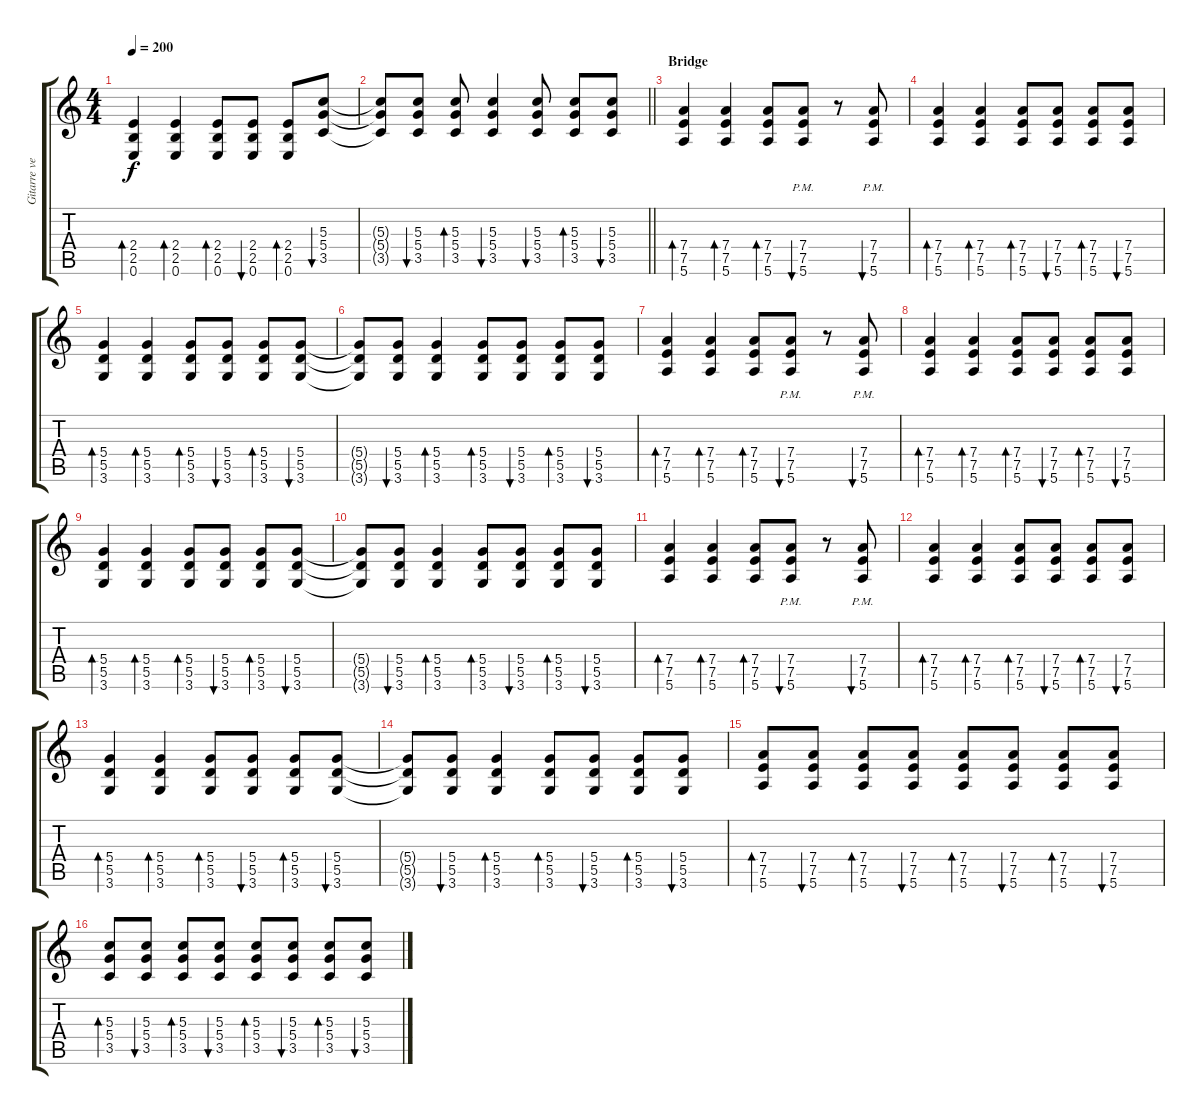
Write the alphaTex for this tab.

\track ("Gitarre verzerrt 1" "Gitarre ve") {instrument distortionguitar}
\staff {score tabs}
\tuning (E4 B3 G3 D3 A2 E2) {hide}
\ts (4 4)
\tempo 200
\clef g2
\ks c
(2.4 2.5 0.6).4{bd 120 dy f} (2.4 2.5 0.6).4{bd 120} (2.4 2.5 0.6).8{bd 120} (2.4 2.5 0.6).8{bu 120} (2.4 2.5 0.6).8{bd 120} (5.3 5.4 3.5).8{bu 120} |
\barLineRight lightlight
(5.3{t} 5.4{t} 3.5{t}).8 (5.3 5.4 3.5).8{bu 120} (5.3 5.4 3.5).8{bd 120} (5.3 5.4 3.5).4{bu 120} (5.3 5.4 3.5).8{bu 120} (5.3 5.4 3.5).8{bd 120} (5.3 5.4 3.5).8{bu 120} |
\section ("" "Bridge")
(7.4 7.5 5.6).4{bd 120} (7.4 7.5 5.6).4{bd 120} (7.4 7.5 5.6).8{bd 120} (7.4{pm} 7.5{pm} 5.6{pm}).8{bu 120} r.8 (7.4{pm} 7.5{pm} 5.6{pm}).8{bu 120} |
(7.4 7.5 5.6).4{bd 120} (7.4 7.5 5.6).4{bd 120} (7.4 7.5 5.6).8{bd 120} (7.4 7.5 5.6).8{bu 120} (7.4 7.5 5.6).8{bd 120} (7.4 7.5 5.6).8{bu 120} |
(5.4 5.5 3.6).4{bd 120} (5.4 5.5 3.6).4{bd 120} (5.4 5.5 3.6).8{bd 120} (5.4 5.5 3.6).8{bu 120} (5.4 5.5 3.6).8{bd 120} (5.4 5.5 3.6).8{bu 120} |
(5.4{t} 5.5{t} 3.6{t}).8 (5.4 5.5 3.6).8{bu 120} (5.4 5.5 3.6).4{bd 120} (5.4 5.5 3.6).8{bd 120} (5.4 5.5 3.6).8{bu 120} (5.4 5.5 3.6).8{bd 120} (5.4 5.5 3.6).8{bu 120} |
(7.4 7.5 5.6).4{bd 120} (7.4 7.5 5.6).4{bd 120} (7.4 7.5 5.6).8{bd 120} (7.4{pm} 7.5{pm} 5.6{pm}).8{bu 120} r.8 (7.4{pm} 7.5{pm} 5.6{pm}).8{bu 120} |
(7.4 7.5 5.6).4{bd 120} (7.4 7.5 5.6).4{bd 120} (7.4 7.5 5.6).8{bd 120} (7.4 7.5 5.6).8{bu 120} (7.4 7.5 5.6).8{bd 120} (7.4 7.5 5.6).8{bu 120} |
(5.4 5.5 3.6).4{bd 120} (5.4 5.5 3.6).4{bd 120} (5.4 5.5 3.6).8{bd 120} (5.4 5.5 3.6).8{bu 120} (5.4 5.5 3.6).8{bd 120} (5.4 5.5 3.6).8{bu 120} |
(5.4{t} 5.5{t} 3.6{t}).8 (5.4 5.5 3.6).8{bu 120} (5.4 5.5 3.6).4{bd 120} (5.4 5.5 3.6).8{bd 120} (5.4 5.5 3.6).8{bu 120} (5.4 5.5 3.6).8{bd 120} (5.4 5.5 3.6).8{bu 120} |
(7.4 7.5 5.6).4{bd 120} (7.4 7.5 5.6).4{bd 120} (7.4 7.5 5.6).8{bd 120} (7.4{pm} 7.5{pm} 5.6{pm}).8{bu 120} r.8 (7.4{pm} 7.5{pm} 5.6{pm}).8{bu 120} |
(7.4 7.5 5.6).4{bd 120} (7.4 7.5 5.6).4{bd 120} (7.4 7.5 5.6).8{bd 120} (7.4 7.5 5.6).8{bu 120} (7.4 7.5 5.6).8{bd 120} (7.4 7.5 5.6).8{bu 120} |
(5.4 5.5 3.6).4{bd 120} (5.4 5.5 3.6).4{bd 120} (5.4 5.5 3.6).8{bd 120} (5.4 5.5 3.6).8{bu 120} (5.4 5.5 3.6).8{bd 120} (5.4 5.5 3.6).8{bu 120} |
(5.4{t} 5.5{t} 3.6{t}).8 (5.4 5.5 3.6).8{bu 120} (5.4 5.5 3.6).4{bd 120} (5.4 5.5 3.6).8{bd 120} (5.4 5.5 3.6).8{bu 120} (5.4 5.5 3.6).8{bd 120} (5.4 5.5 3.6).8{bu 120} |
(7.4 7.5 5.6).8{bd 120} (7.4 7.5 5.6).8{bu 120} (7.4 7.5 5.6).8{bd 120} (7.4 7.5 5.6).8{bu 120} (7.4 7.5 5.6).8{bd 120} (7.4 7.5 5.6).8{bu 120} (7.4 7.5 5.6).8{bd 120} (7.4 7.5 5.6).8{bu 120} |
(5.3 5.4 3.5).8{bd 120} (5.3 5.4 3.5).8{bu 120} (5.3 5.4 3.5).8{bd 120} (5.3 5.4 3.5).8{bu 120} (5.3 5.4 3.5).8{bd 120} (5.3 5.4 3.5).8{bu 120} (5.3 5.4 3.5).8{bd 120} (5.3 5.4 3.5).8{bu 120}
